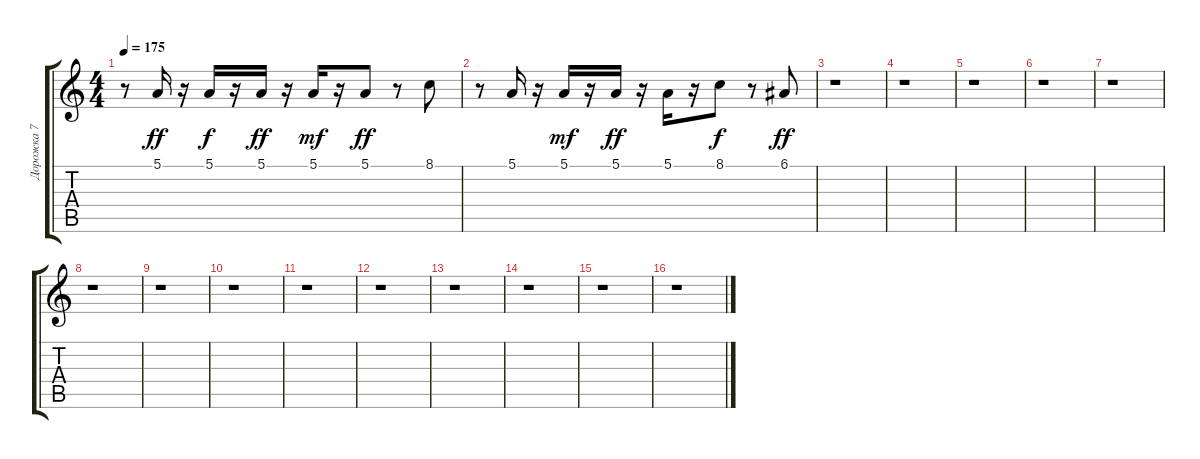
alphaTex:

\track ("Дорожка 7" "Дорожка 7") {instrument harmonica}
\staff {score tabs}
\tuning (E4 B3 G3 D3 A2 E2) {hide}
\ts (4 4)
\tempo 175
\clef g2
\ks c
r.8{dy ff} 5.1.16 r.16 5.1.16{dy f} r.16 5.1.16{dy ff} r.16 5.1.16{dy mf} r.16 5.1.8{dy ff} r.8 8.1.8 |
r.8 5.1.16 r.16 5.1.16{dy mf} r.16 5.1.16{dy ff} r.16 5.1.16 r.16 8.1.8{dy f} r.8 6.1.8{dy ff} |
r.1 |
r.1 |
r.1 |
r.1 |
r.1 |
r.1 |
r.1 |
r.1 |
r.1 |
r.1 |
r.1 |
r.1 |
r.1 |
r.1
